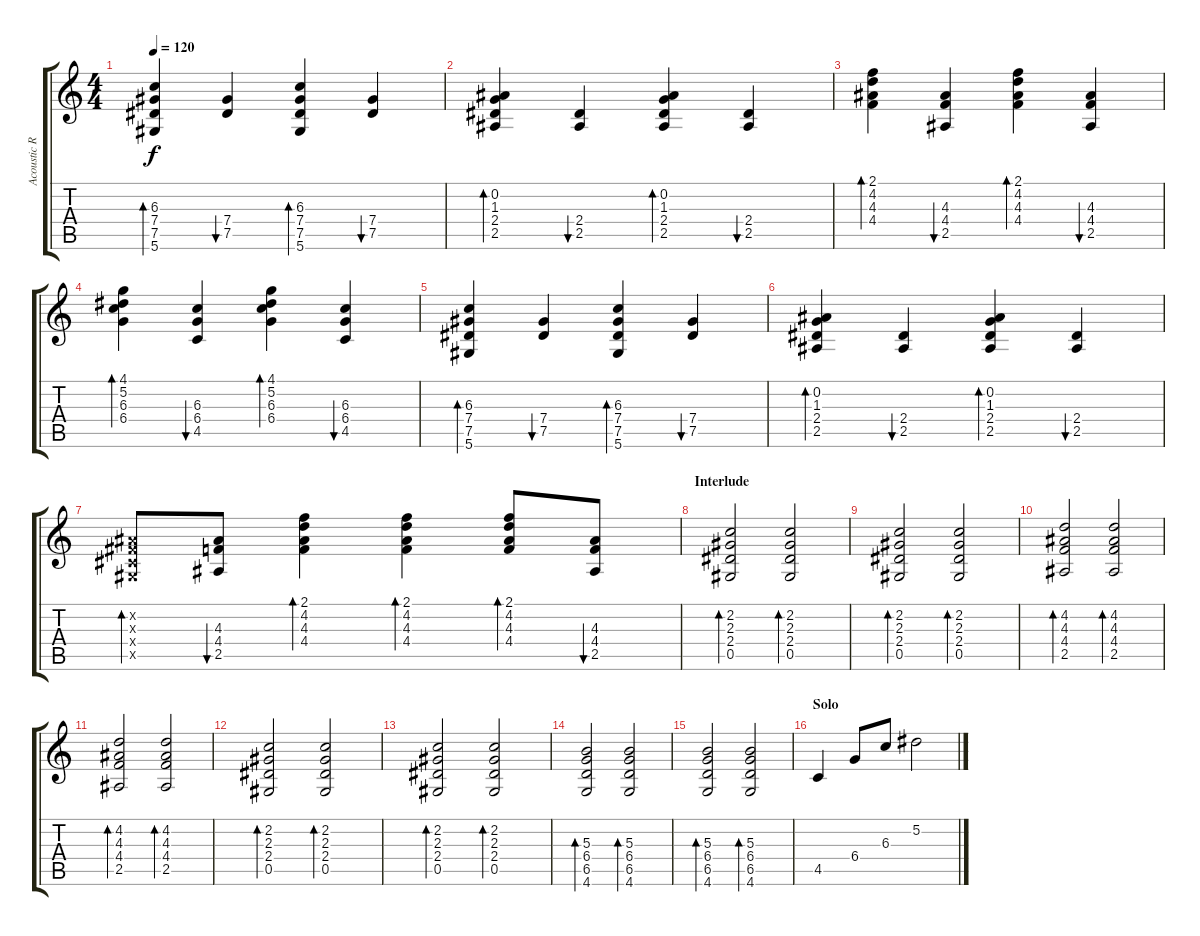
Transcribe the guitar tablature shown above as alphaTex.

\track ("Acoustic Rhythm" "Acoustic R") {instrument acousticguitarnylon}
\staff {score tabs}
\tuning (Eb4 Bb3 Gb3 Db3 Ab2 Eb2) {hide}
\ts (4 4)
\tempo 120
\clef g2
\ks c
(6.3 7.4 7.5 5.6).4{bd 60 dy f} (7.4 7.5).4{bu 60} (6.3 7.4 7.5 5.6).4{bd 60} (7.4 7.5).4{bu 60} |
(0.2 1.3 2.4 2.5).4{bd 60} (2.4 2.5).4{bu 60} (0.2 1.3 2.4 2.5).4{bd 60} (2.4 2.5).4{bu 60} |
(2.1 4.2 4.3 4.4).4{bd 60} (4.3 4.4 2.5).4{bu 60} (2.1 4.2 4.3 4.4).4{bd 60} (4.3 4.4 2.5).4{bu 60} |
(4.1 5.2 6.3 6.4).4{bd 60} (6.3 6.4 4.5).4{bu 60} (4.1 5.2 6.3 6.4).4{bd 60} (6.3 6.4 4.5).4{bu 60} |
(6.3 7.4 7.5 5.6).4{bd 60} (7.4 7.5).4{bu 60} (6.3 7.4 7.5 5.6).4{bd 60} (7.4 7.5).4{bu 60} |
(0.2 1.3 2.4 2.5).4{bd 60} (2.4 2.5).4{bu 60} (0.2 1.3 2.4 2.5).4{bd 60} (2.4 2.5).4{bu 60} |
(0.2{x} 0.3{x} 0.4{x} 0.5{x}).8{bd 60} (4.3 4.4 2.5).8{bu 60} (2.1 4.2 4.3 4.4).4{bd 60} (2.1 4.2 4.3 4.4).4{bd 60} (2.1 4.2 4.3 4.4).8{bd 60} (4.3 4.4 2.5).8{bu 60} |
\section ("" "Interlude")
(2.2 2.3 2.4 0.5).2{bd 60} (2.2 2.3 2.4 0.5).2{bd 60} |
(2.2 2.3 2.4 0.5).2{bd 60} (2.2 2.3 2.4 0.5).2{bd 60} |
(4.2 4.3 4.4 2.5).2{bd 60} (4.2 4.3 4.4 2.5).2{bd 60} |
(4.2 4.3 4.4 2.5).2{bd 60} (4.2 4.3 4.4 2.5).2{bd 60} |
(2.2 2.3 2.4 0.5).2{bd 60} (2.2 2.3 2.4 0.5).2{bd 60} |
(2.2 2.3 2.4 0.5).2{bd 60} (2.2 2.3 2.4 0.5).2{bd 60} |
(5.3 6.4 6.5 4.6).2{bd 60} (5.3 6.4 6.5 4.6).2{bd 60} |
(5.3 6.4 6.5 4.6).2{bd 60} (5.3 6.4 6.5 4.6).2{bd 60} |
\section ("" "Solo")
4.5.4{volume 14} 6.4.8 6.3.8 5.2.2
